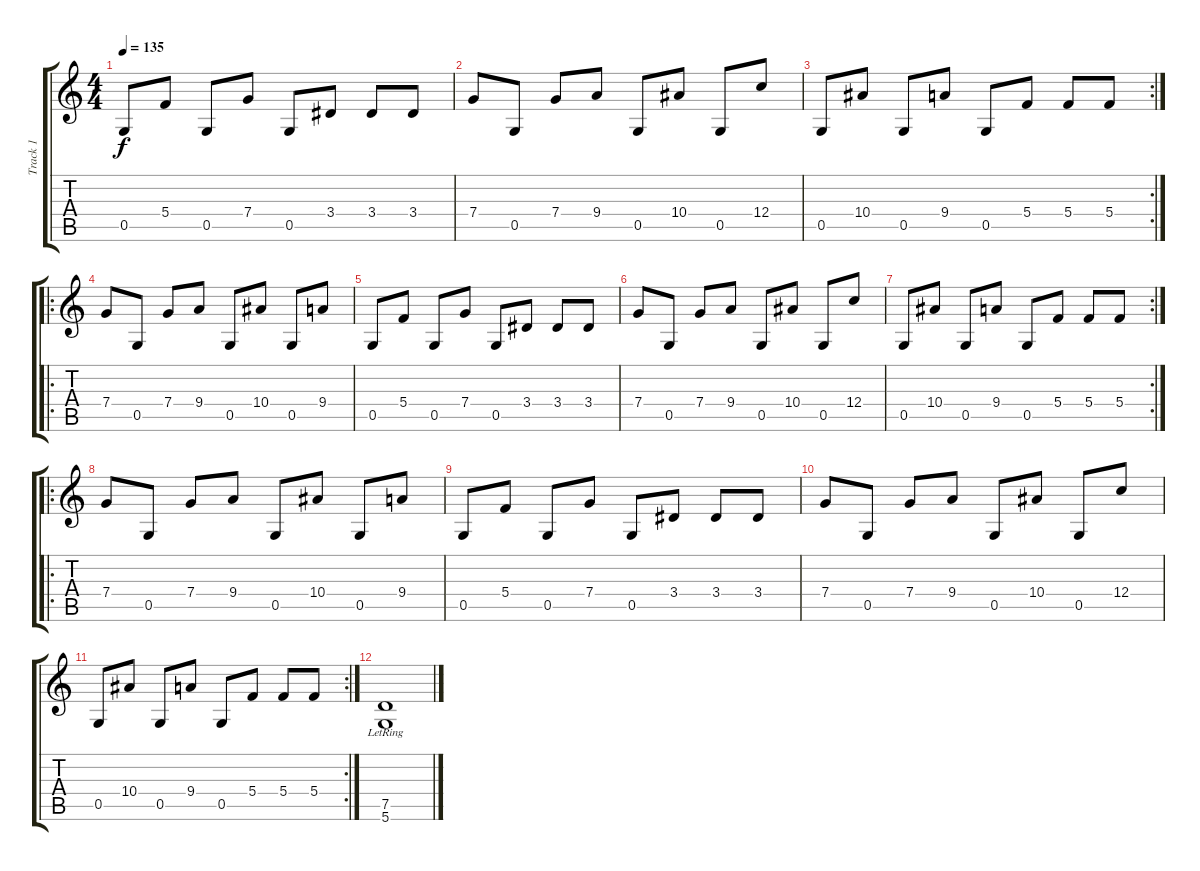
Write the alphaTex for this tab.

\track ("Track 1" "Track 1") {instrument distortionguitar}
\staff {score tabs}
\tuning (D4 A3 F3 C3 G2 D2) {hide}
\ts (4 4)
\tempo 135
\clef g2
\ks c
0.5.8{dy f} 5.4.8 0.5.8 7.4.8 0.5.8 3.4.8 3.4.8 3.4.8 |
7.4.8 0.5.8 7.4.8 9.4.8 0.5.8 10.4.8 0.5.8 12.4.8 |
\rc 2
0.5.8 10.4.8 0.5.8 9.4.8 0.5.8 5.4.8 5.4.8 5.4.8 |
\ro
7.4.8 0.5.8 7.4.8 9.4.8 0.5.8 10.4.8 0.5.8 9.4.8 |
0.5.8 5.4.8 0.5.8 7.4.8 0.5.8 3.4.8 3.4.8 3.4.8 |
7.4.8 0.5.8 7.4.8 9.4.8 0.5.8 10.4.8 0.5.8 12.4.8 |
\rc 2
0.5.8 10.4.8 0.5.8 9.4.8 0.5.8 5.4.8 5.4.8 5.4.8 |
\ro
7.4.8 0.5.8 7.4.8 9.4.8 0.5.8 10.4.8 0.5.8 9.4.8 |
0.5.8 5.4.8 0.5.8 7.4.8 0.5.8 3.4.8 3.4.8 3.4.8 |
7.4.8 0.5.8 7.4.8 9.4.8 0.5.8 10.4.8 0.5.8 12.4.8 |
\rc 2
0.5.8 10.4.8 0.5.8 9.4.8 0.5.8 5.4.8 5.4.8 5.4.8 |
(7.5 5.6{lr}).1
